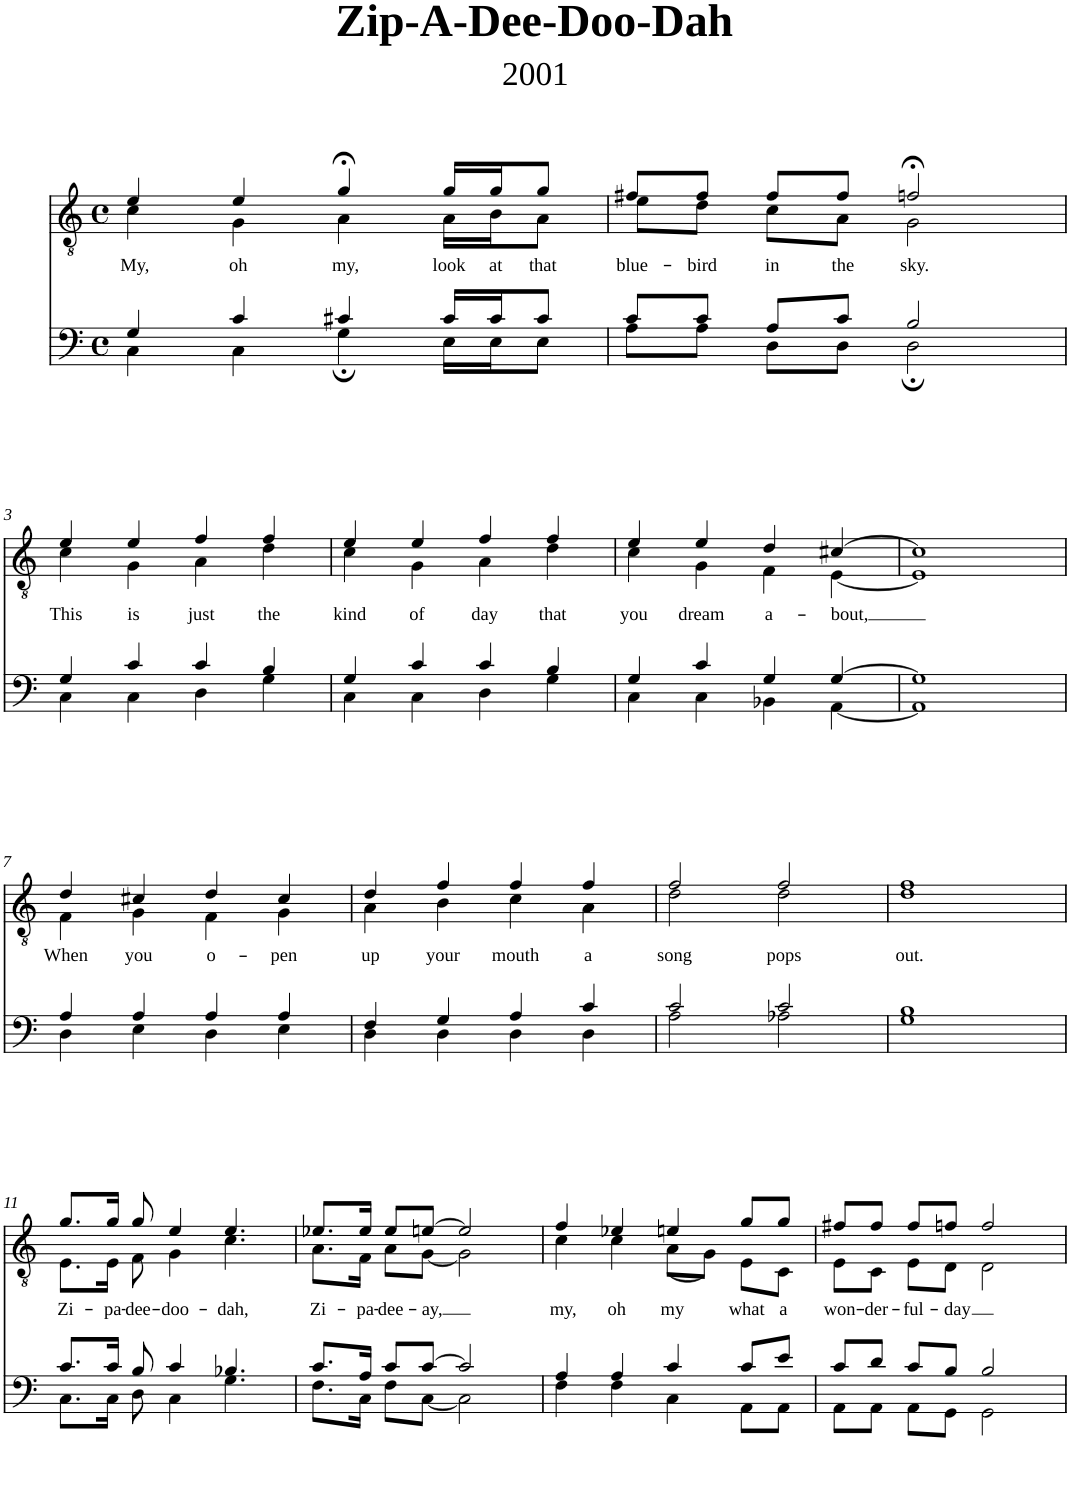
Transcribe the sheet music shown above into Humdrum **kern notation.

**kern	**kern	**text
*part2	*part1	*part1
*staff2	*staff1	*staff1
*I"Piano	*I"Piano	*
*I'Pno	*I'Pno	*
*clefF4	*clefGv2	*
*k[]	*k[]	*
*M4/4	*M4/4	*
*met(c)	*met(c)	*
=1	=1	=1
*^	*	*
!	!	!	!LO:LY:b
*	*	*^	*
4G/	4C\	4e/	4c\	My,
!	!	!	!	!LO:LY:b
4c/	4C\	4e/	4G\	oh
!	!	!	!	!LO:LY:b
4c#X/	4G;\	4g;</	4A\	my,
!	!	!	!	!LO:LY:b
16c#/LL	16E\LL	16g/LL	16A\LL	look
!	!	!	!	!LO:LY:b
16c#/J	16E\J	16g/J	16B\J	at
!	!	!	!	!LO:LY:b
8c#/J	8E\J	8g/J	8A\J	that
=2	=2	=2	=2	=2
!	!	!	!	!LO:LY:b
8c/L	8A\L	8f#X/L	8e\L	blue-
!	!	!	!	!LO:LY:b
8c/J	8A\J	8f#/J	8d\J	-bird
!	!	!	!	!LO:LY:b
8A/L	8D\L	8f#/L	8c\L	in
!	!	!	!	!LO:LY:b
8c/J	8D\J	8f#/J	8A\J	the
!	!	!	!	!LO:LY:b
2B/	2D;\	2fn;</	2G\	sky.
!!LO:LB:g=z	!!
=3	=3	=3	=3	=3
!	!	!	!	!LO:LY:b
4G/	4C\	4e/	4c\	This
!	!	!	!	!LO:LY:b
4c/	4C\	4e/	4G\	is
!	!	!	!	!LO:LY:b
4c/	4D\	4f/	4A\	just
!	!	!	!	!LO:LY:b
4B/	4G\	4f/	4d\	the
=4	=4	=4	=4	=4
!	!	!	!	!LO:LY:b
4G/	4C\	4e/	4c\	kind
!	!	!	!	!LO:LY:b
4c/	4C\	4e/	4G\	of
!	!	!	!	!LO:LY:b
4c/	4D\	4f/	4A\	day
!	!	!	!	!LO:LY:b
4B/	4G\	4f/	4d\	that
=5	=5	=5	=5	=5
!	!	!	!	!LO:LY:b
4G/	4C\	4e/	4c\	you
!	!	!	!	!LO:LY:b
4c/	4C\	4e/	4G\	dream
!	!	!	!	!LO:LY:b
4G/	4BB-X\	4d/	4F\	a-
!	!	!	!	!LO:LY:b
[4G/	[4AA\	[4c#X/	[4E\	-bout,
=6	=6	=6	=6	=6
1G]	1AA]	1c#]	1E]	.
!!LO:LB:g=z	!!
=7	=7	=7	=7	=7
!	!	!	!	!LO:LY:b
4A/	4D\	4d/	4F\	When
!	!	!	!	!LO:LY:b
4A/	4E\	4c#X/	4G\	you
!	!	!	!	!LO:LY:b
4A/	4D\	4d/	4F\	o-
!	!	!	!	!LO:LY:b
4A/	4E\	4c#/	4G\	-pen
=8	=8	=8	=8	=8
!	!	!	!	!LO:LY:b
4F/	4D\	4d/	4A\	up
!	!	!	!	!LO:LY:b
4G/	4D\	4f/	4B\	your
!	!	!	!	!LO:LY:b
4A/	4D\	4f/	4c\	mouth
!	!	!	!	!LO:LY:b
4c/	4D\	4f/	4A\	a
=9	=9	=9	=9	=9
!	!	!	!	!LO:LY:b
2c/	2A\	2f/	2d\	song
!	!	!	!	!LO:LY:b
2c/	2A-X\	2f/	2d\	pops
=10	=10	=10	=10	=10
!	!	!	!	!LO:LY:b
1B	1G	1f	1d	out.
!!LO:LB:g=z	!!
=11	=11	=11	=11	=11
!	!	!	!	!LO:LY:b
8.c/L	8.C\L	8.g/L	8.E\L	Zi-
!	!	!	!	!LO:LY:b
16c/Jk	16C\Jk	16g/Jk	16E\Jk	-pa-
!	!	!	!	!LO:LY:b
8B/	8D\	8g/	8F\	-dee-
!	!	!	!	!LO:LY:b
4c/	4C\	4e/	4G\	-doo-
!	!	!	!	!LO:LY:b
4.B-X/	4.G\	4.e/	4.c\	-dah,
=12	=12	=12	=12	=12
!	!	!	!	!LO:LY:b
8.c/L	8.F\L	8.e-X/L	8.A\L	Zi-
!	!	!	!	!LO:LY:b
16A/Jk	16C\Jk	16e-/Jk	16F\Jk	-pa-
!	!	!	!	!LO:LY:b
8c/L	8F\L	8e-/L	8A\L	-dee-
!	!	!	!	!LO:LY:b
[8c/J	[8C\J	[8en/J	[8G\J	-ay,
2c/]	2C\]	2e/]	2G\]	.
=13	=13	=13	=13	=13
!	!	!	!	!LO:LY:b
4A/	4F\	4f/	4c\	my,
!	!	!	!	!LO:LY:b
4A/	4F\	4e-X/	4c\	oh
!	!	!	!	!LO:LY:b
4c/	4C\	4en/	(8A\L	my
.	.	.	8G\J)	.
!	!	!	!	!LO:LY:b
8c/L	8AA\L	8g/L	8E\L	what
!	!	!	!	!LO:LY:b
8e/J	8AA\J	8g/J	8C\J	a
=14	=14	=14	=14	=14
!	!	!	!	!LO:LY:b
8c/L	8AA\L	8f#X/L	8E\L	won-
!	!	!	!	!LO:LY:b
8d/J	8AA\J	8f#/J	8C\J	-der-
!	!	!	!	!LO:LY:b
8c/L	8AA\L	8f#/L	8E\L	-ful-
!	!	!	!	!LO:LY:b
8B/J	8GG\J	8fn/J	8D\J	-day
2B/	2GG\	2f/	2D\	.
*v	*v	*	*	*
*	*v	*v	*
=	=	=
*-	*-	*-
